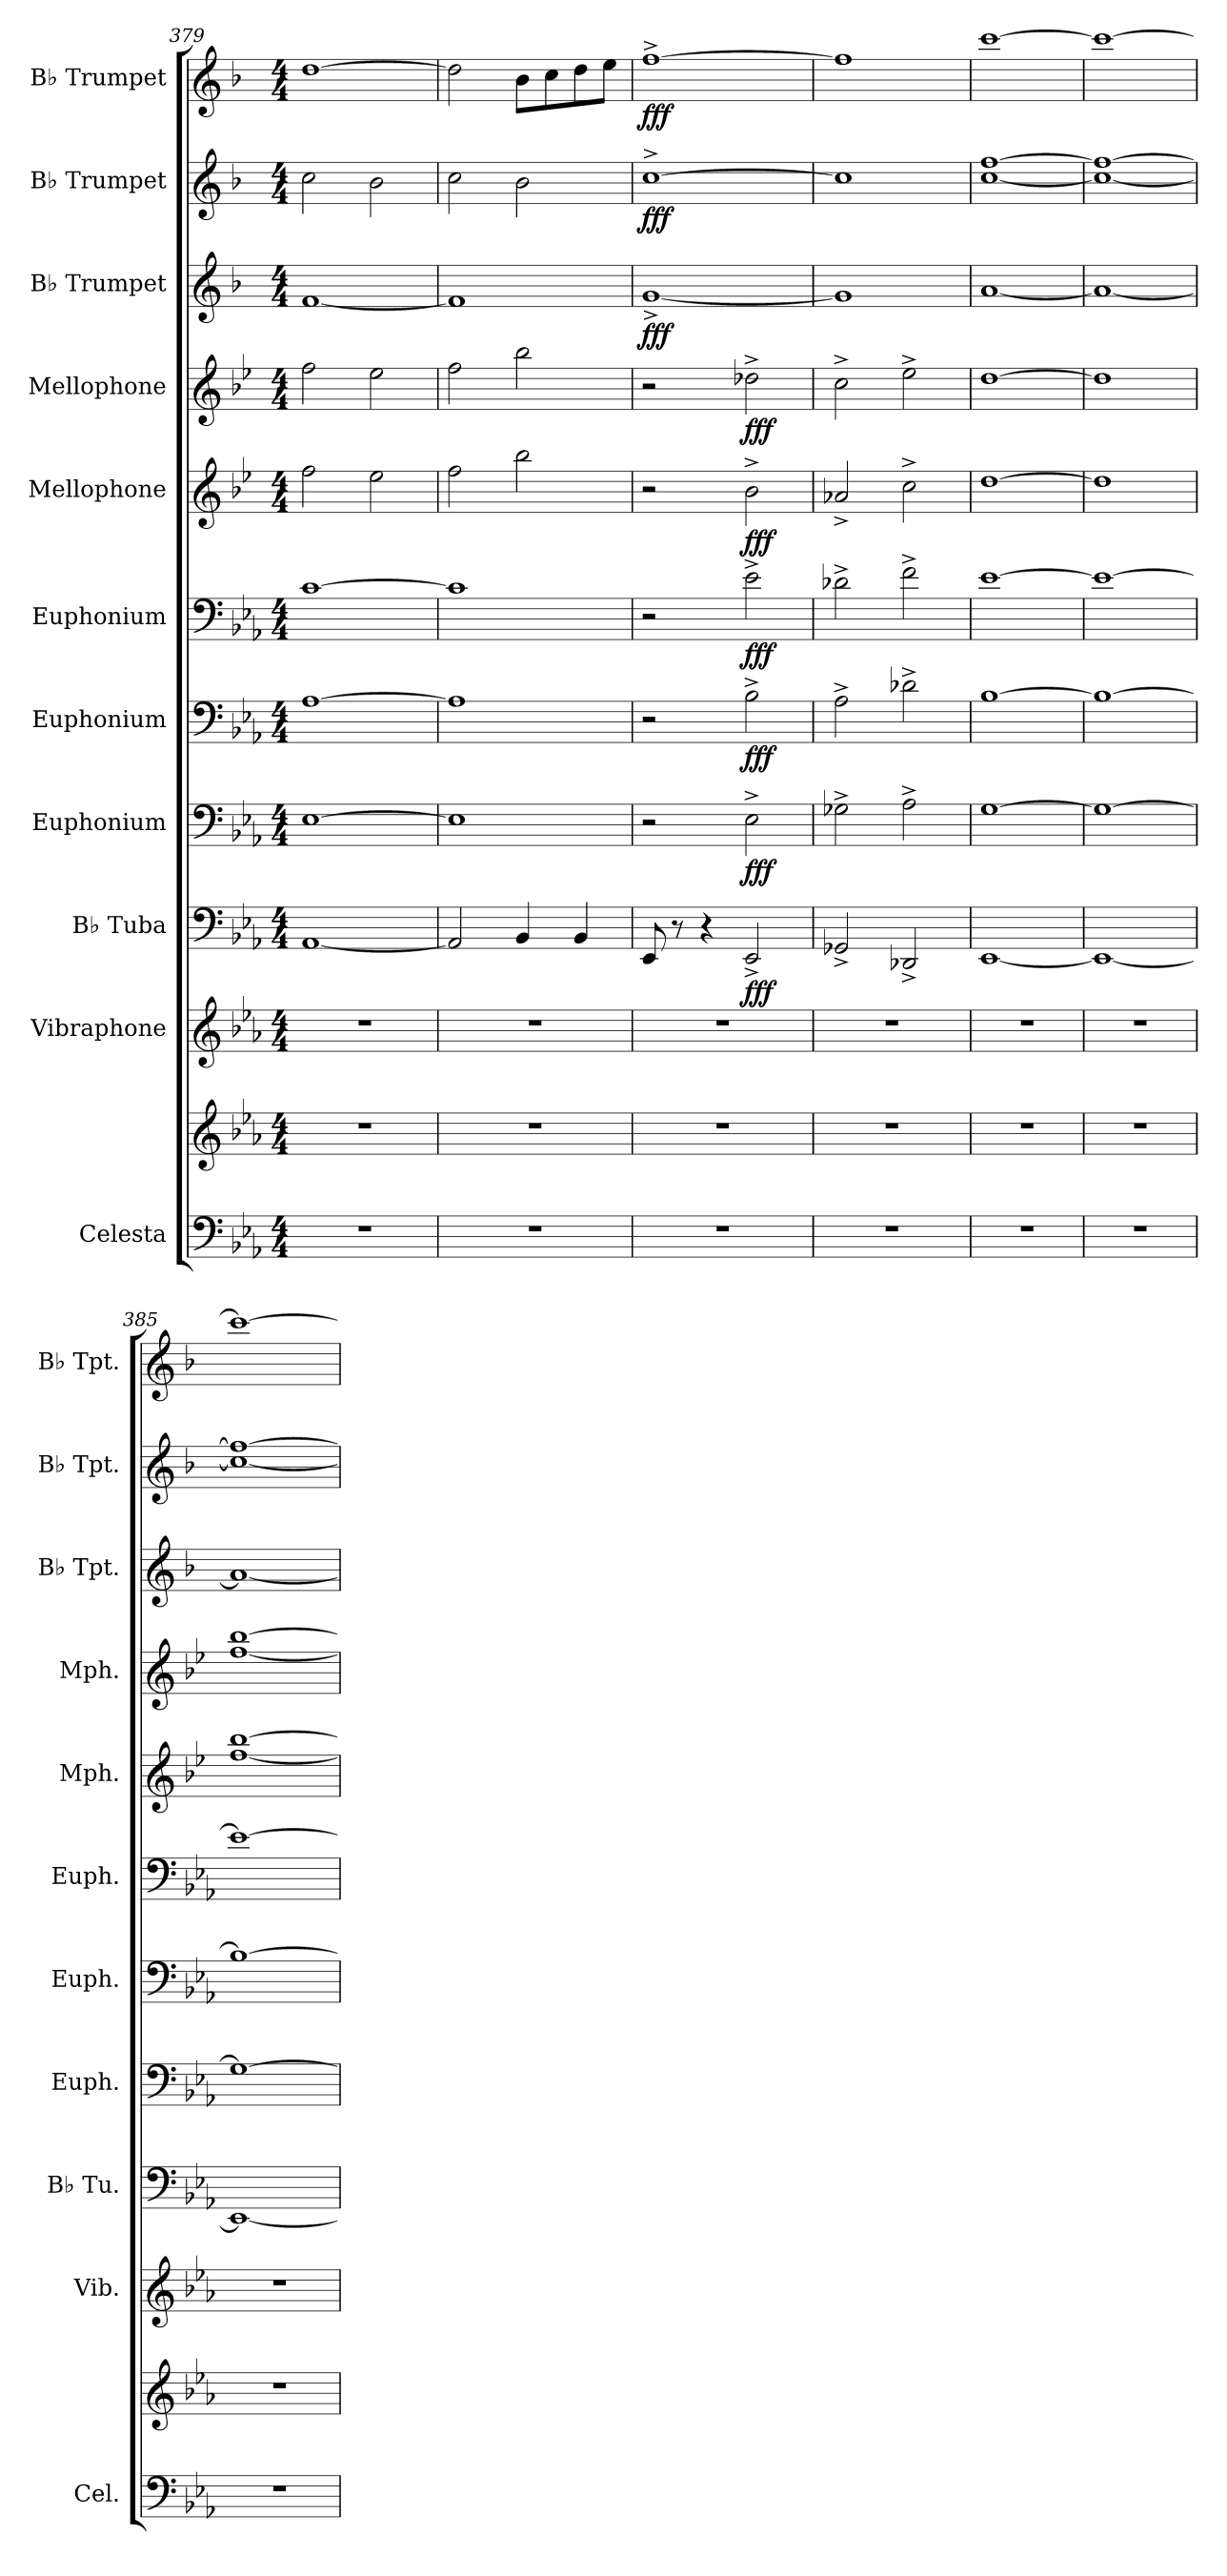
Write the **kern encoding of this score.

**kern	**kern	**kern	**kern	**dynam	**kern	**dynam	**kern	**dynam	**kern	**dynam	**kern	**dynam	**kern	**dynam	**kern	**dynam	**kern	**dynam	**kern	**dynam
*part11	*part11	*part10	*part9	*part9	*part8	*part8	*part7	*part7	*part6	*part6	*part5	*part5	*part4	*part4	*part3	*part3	*part2	*part2	*part1	*part1
*staff12	*staff11	*staff10	*staff9	*staff9	*staff8	*staff8	*staff7	*staff7	*staff6	*staff6	*staff5	*staff5	*staff4	*staff4	*staff3	*staff3	*staff2	*staff2	*staff1	*staff1
*I"Celesta	*	*I"Vibraphone	*I"B♭ Tuba	*	*I"Euphonium	*	*I"Euphonium	*	*I"Euphonium	*	*I"Mellophone	*	*I"Mellophone	*	*I"B♭ Trumpet	*	*I"B♭ Trumpet	*	*I"B♭ Trumpet	*
*I'Cel.	*	*I'Vib.	*I'B♭ Tu.	*	*I'Euph.	*	*I'Euph.	*	*I'Euph.	*	*I'Mph.	*	*I'Mph.	*	*I'B♭ Tpt.	*	*I'B♭ Tpt.	*	*I'B♭ Tpt.	*
*clefF4	*clefG2	*clefG2	*clefF4	*	*clefF4	*	*clefF4	*	*clefF4	*	*clefG2	*	*clefG2	*	*clefG2	*	*clefG2	*	*clefG2	*
*ITrd-7c-12	*ITrd-7c-12	*	*	*	*	*	*	*	*	*	*ITrd4c7	*	*ITrd4c7	*	*ITrd1c2	*	*ITrd1c2	*	*ITrd1c2	*
*k[b-e-a-]	*k[b-e-a-]	*k[b-e-a-]	*k[b-e-a-]	*	*k[b-e-a-]	*	*k[b-e-a-]	*	*k[b-e-a-]	*	*k[b-e-a-]	*	*k[b-e-a-]	*	*k[b-e-a-]	*	*k[b-e-a-]	*	*k[b-e-a-]	*
*M4/4	*M4/4	*M4/4	*M4/4	*	*M4/4	*	*M4/4	*	*M4/4	*	*M4/4	*	*M4/4	*	*M4/4	*	*M4/4	*	*M4/4	*
=379	=379	=379	=379	=379	=379	=379	=379	=379	=379	=379	=379	=379	=379	=379	=379	=379	=379	=379	=379	=379
1r	1r	1r	[1AA-	.	[1E-	.	[1A-	.	[1c	.	2b-\	.	2b-\	.	[1e-	.	2b-\	.	[1cc	.
.	.	.	.	.	.	.	.	.	.	.	2a-\	.	2a-\	.	.	.	2a-\	.	.	.
=380	=380	=380	=380	=380	=380	=380	=380	=380	=380	=380	=380	=380	=380	=380	=380	=380	=380	=380	=380	=380
1r	1r	1r	2AA-/]	.	1E-]	.	1A-]	.	1c]	.	2b-\	.	2b-\	.	1e-]	.	2b-\	.	2cc\]	.
.	.	.	4BB-/	.	.	.	.	.	.	.	2ee-\	.	2ee-\	.	.	.	2a-\	.	8a-\L	.
.	.	.	.	.	.	.	.	.	.	.	.	.	.	.	.	.	.	.	8b-\	.
.	.	.	4BB-/	.	.	.	.	.	.	.	.	.	.	.	.	.	.	.	8cc\	.
.	.	.	.	.	.	.	.	.	.	.	.	.	.	.	.	.	.	.	8dd\J	.
=381	=381	=381	=381	=381	=381	=381	=381	=381	=381	=381	=381	=381	=381	=381	=381	=381	=381	=381	=381	=381
!	!	!	!	!	!	!	!	!	!	!	!	!	!	!	!	!LO:DY:b	!	!LO:DY:b	!	!LO:DY:b
1r	1r	1r	8EE-/	.	2r	.	2r	.	2r	.	2r	.	2r	.	[1f^	fff	[1b-^	fff	[1ee-^	fff
.	.	.	8r	.	.	.	.	.	.	.	.	.	.	.	.	.	.	.	.	.
.	.	.	4r	.	.	.	.	.	.	.	.	.	.	.	.	.	.	.	.	.
!	!	!	!	!LO:DY:b	!	!LO:DY:b	!	!LO:DY:b	!	!LO:DY:b	!	!LO:DY:b	!	!LO:DY:b	!	!	!	!	!	!
.	.	.	2EE-^/	fff	2E-^\	fff	2B-^\	fff	2e-^\	fff	2e-^\	fff	2g-X^\	fff	.	.	.	.	.	.
=382	=382	=382	=382	=382	=382	=382	=382	=382	=382	=382	=382	=382	=382	=382	=382	=382	=382	=382	=382	=382
1r	1r	1r	2GG-X^/	.	2G-X^\	.	2A-^\	.	2d-X^\	.	2d-X^/	.	2f^\	.	1f]	.	1b-]	.	1ee-]	.
.	.	.	2DD-X^/	.	2A-^\	.	2d-X^\	.	2f^\	.	2f^\	.	2a-^\	.	.	.	.	.	.	.
=383	=383	=383	=383	=383	=383	=383	=383	=383	=383	=383	=383	=383	=383	=383	=383	=383	=383	=383	=383	=383
1r	1r	1r	[1EE-	.	[1G	.	[1B-	.	[1e-	.	[1g	.	[1g	.	[1g	.	[1b- [1ee-	.	[1bb-	.
=384	=384	=384	=384	=384	=384	=384	=384	=384	=384	=384	=384	=384	=384	=384	=384	=384	=384	=384	=384	=384
1r	1r	1r	1EE-_	.	1G_	.	1B-_	.	1e-_	.	1g]	.	1g]	.	1g_	.	1b-_ 1ee-_	.	1bb-_	.
=385	=385	=385	=385	=385	=385	=385	=385	=385	=385	=385	=385	=385	=385	=385	=385	=385	=385	=385	=385	=385
1r	1r	1r	1EE-_	.	1G_	.	1B-_	.	1e-_	.	[1b- [1ee-	.	[1b- [1ee-	.	1g_	.	1b-_ 1ee-_	.	1bb-_	.
=	=	=	=	=	=	=	=	=	=	=	=	=	=	=	=	=	=	=	=	=
*-	*-	*-	*-	*-	*-	*-	*-	*-	*-	*-	*-	*-	*-	*-	*-	*-	*-	*-	*-	*-
